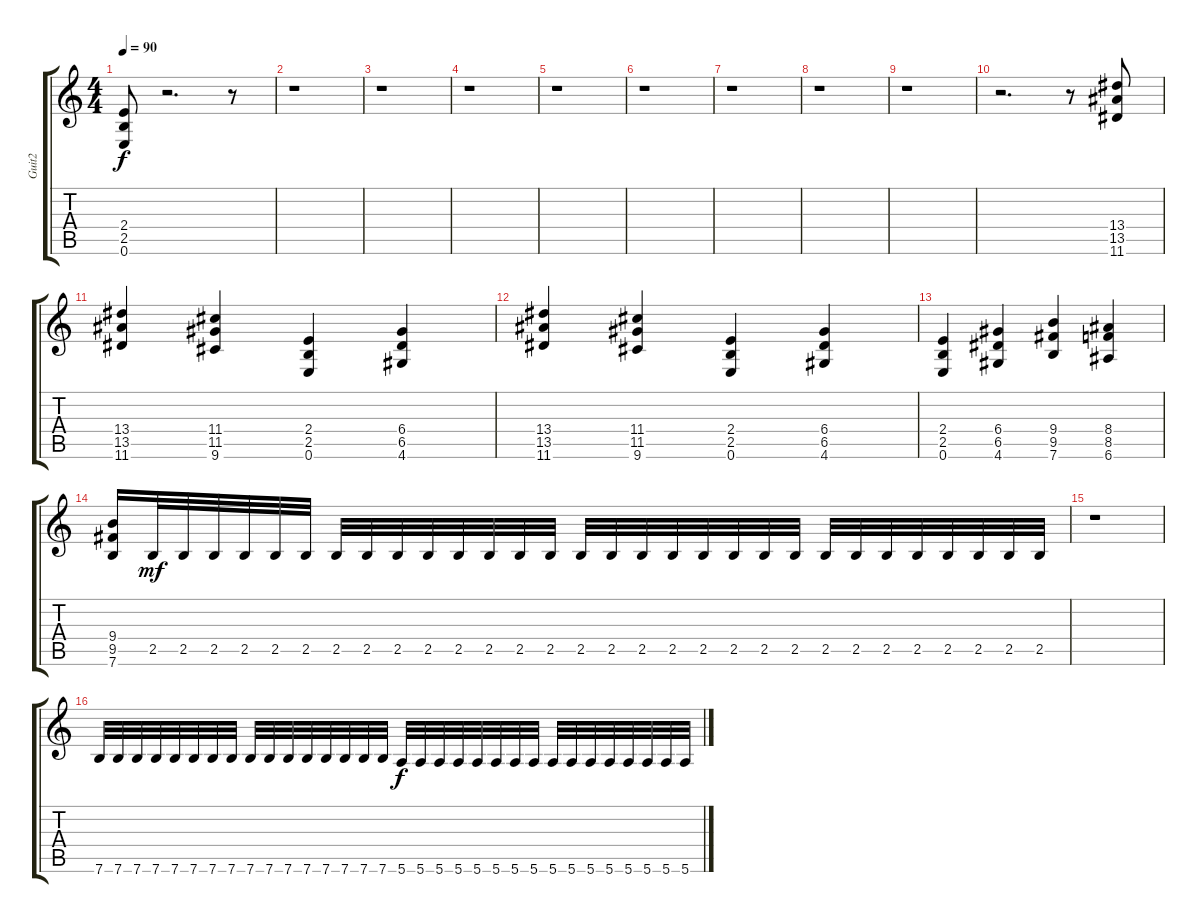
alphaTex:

\track ("Guit2" "Guit2") {instrument distortionguitar}
\staff {score tabs}
\tuning (E4 B3 G3 D3 A2 E2) {hide}
\ts (4 4)
\tempo 90
\clef g2
\ks c
(2.4 2.5 0.6).8{dy f} r.2{d} r.8 |
r.1 |
r.1 |
r.1 |
r.1 |
r.1 |
r.1 |
r.1 |
r.1 |
r.2{d} r.8 (13.4 13.5 11.6).8 |
(13.4 13.5 11.6).4 (11.4 11.5 9.6).4 (2.4 2.5 0.6).4 (6.4 6.5 4.6).4 |
(13.4 13.5 11.6).4 (11.4 11.5 9.6).4 (2.4 2.5 0.6).4 (6.4 6.5 4.6).4 |
(2.4 2.5 0.6).4 (6.4 6.5 4.6).4 (9.4 9.5 7.6).4 (8.4 8.5 6.6).4 |
(9.4 9.5 7.6).16 2.5.32{dy mf} 2.5.32 2.5.32 2.5.32 2.5.32 2.5.32 2.5.32 2.5.32 2.5.32 2.5.32 2.5.32 2.5.32 2.5.32 2.5.32 2.5.32 2.5.32 2.5.32 2.5.32 2.5.32 2.5.32 2.5.32 2.5.32 2.5.32 2.5.32 2.5.32 2.5.32 2.5.32 2.5.32 2.5.32 2.5.32 |
r.1 |
7.6.32 7.6.32 7.6.32 7.6.32 7.6.32 7.6.32 7.6.32 7.6.32 7.6.32 7.6.32 7.6.32 7.6.32 7.6.32 7.6.32 7.6.32 7.6.32 5.6.32{dy f} 5.6.32 5.6.32 5.6.32 5.6.32 5.6.32 5.6.32 5.6.32 5.6.32 5.6.32 5.6.32 5.6.32 5.6.32 5.6.32 5.6.32 5.6.32
